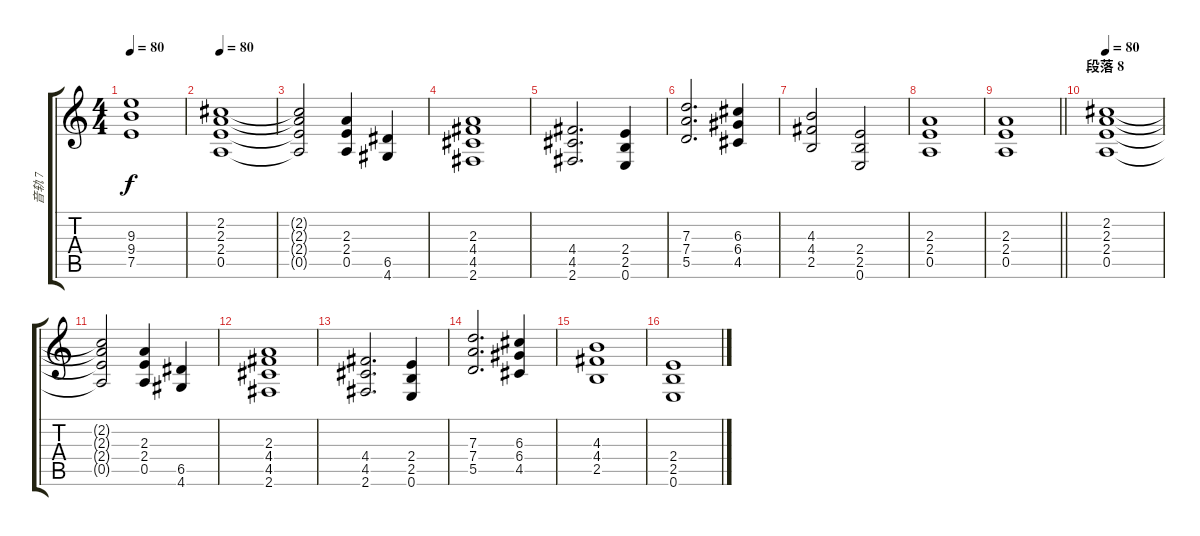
\track ("音轨 7" "音轨 7") {instrument overdrivenguitar}
\staff {score tabs}
\tuning (E4 B3 G3 D3 A2 E2) {hide}
\ts (4 4)
\tempo 80
\clef g2
\ks c
(9.3 9.4 7.5).1{dy f} |
\tempo 80
(2.2 2.3 2.4 0.5).1 |
(2.2{t} 2.3{t} 2.4{t} 0.5{t}).2 (2.3 2.4 0.5).4 (6.5 4.6).4 |
(2.3 4.4 4.5 2.6).1 |
(4.4 4.5 2.6).2{d} (2.4 2.5 0.6).4 |
(7.3 7.4 5.5).2{d} (6.3 6.4 4.5).4 |
(4.3 4.4 2.5).2 (2.4 2.5 0.6).2 |
(2.3 2.4 0.5).1 |
\barLineRight lightlight
(2.3 2.4 0.5).1 |
\section ("" "段落 8")
\tempo 80
(2.2 2.3 2.4 0.5).1 |
(2.2{t} 2.3{t} 2.4{t} 0.5{t}).2 (2.3 2.4 0.5).4 (6.5 4.6).4 |
(2.3 4.4 4.5 2.6).1 |
(4.4 4.5 2.6).2{d} (2.4 2.5 0.6).4 |
(7.3 7.4 5.5).2{d} (6.3 6.4 4.5).4 |
(4.3 4.4 2.5).1 |
(2.4 2.5 0.6).1
